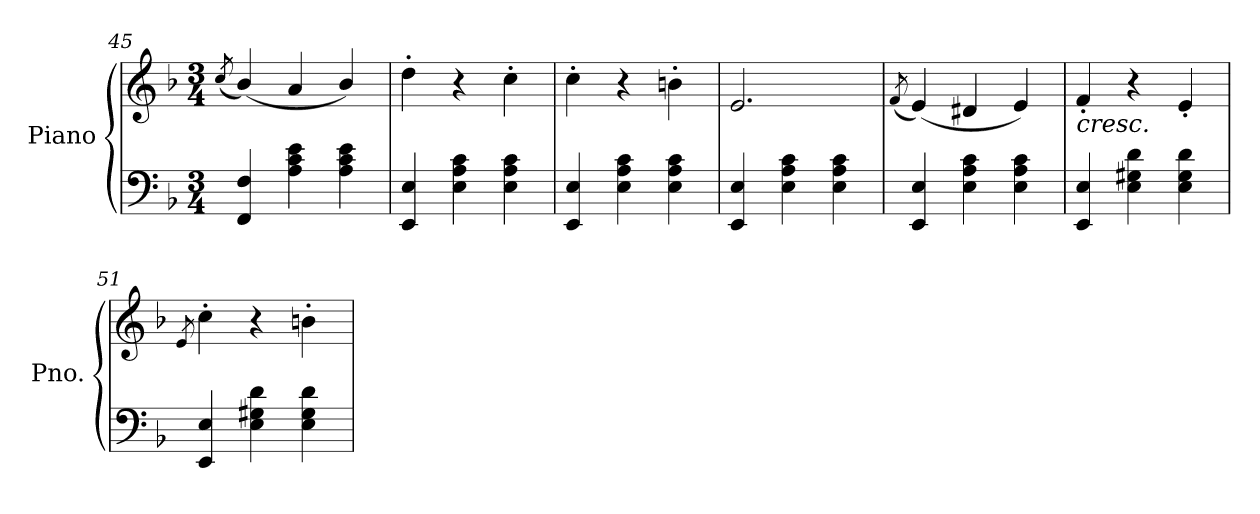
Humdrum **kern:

**kern	**kern
*part1	*part1
*staff2	*staff1
*I"Piano	*
*I'Pno.	*
*clefF4	*clefG2
*k[b-]	*k[b-]
*M3/4	*M3/4
=45	=45
.	(<8qcc/
4FF/ 4F/	(<4b-/)
4A\ 4c\ 4e\	4a/
4A\ 4c\ 4e\	4b-/)
=46	=46
4EE/ 4E/	4dd'\
4E\ 4A\ 4c\	4r
4E\ 4A\ 4c\	4cc'\
=47	=47
4EE/ 4E/	4cc'\
4E\ 4A\ 4c\	4r
4E\ 4A\ 4c\	4bn'\
=48	=48
4EE/ 4E/	2.e/
4E\ 4A\ 4c\	.
4E\ 4A\ 4c\	.
=49	=49
.	(<8qf/
4EE/ 4E/	(<4e/)
4E\ 4A\ 4c\	4d#X/
4E\ 4A\ 4c\	4e/)
!!LO:LB:g=z
=50	=50
!	!LO:TX:b:i:t=cresc.
4EE/ 4E/	4f'/
4E\ 4G#X\ 4d\	4r
4E\ 4G#\ 4d\	4e'/
=51	=51
.	8qe/
4EE/ 4E/	4cc'\
4E\ 4G#X\ 4d\	4r
4E\ 4G#\ 4d\	4bn'\
=	=
*-	*-
